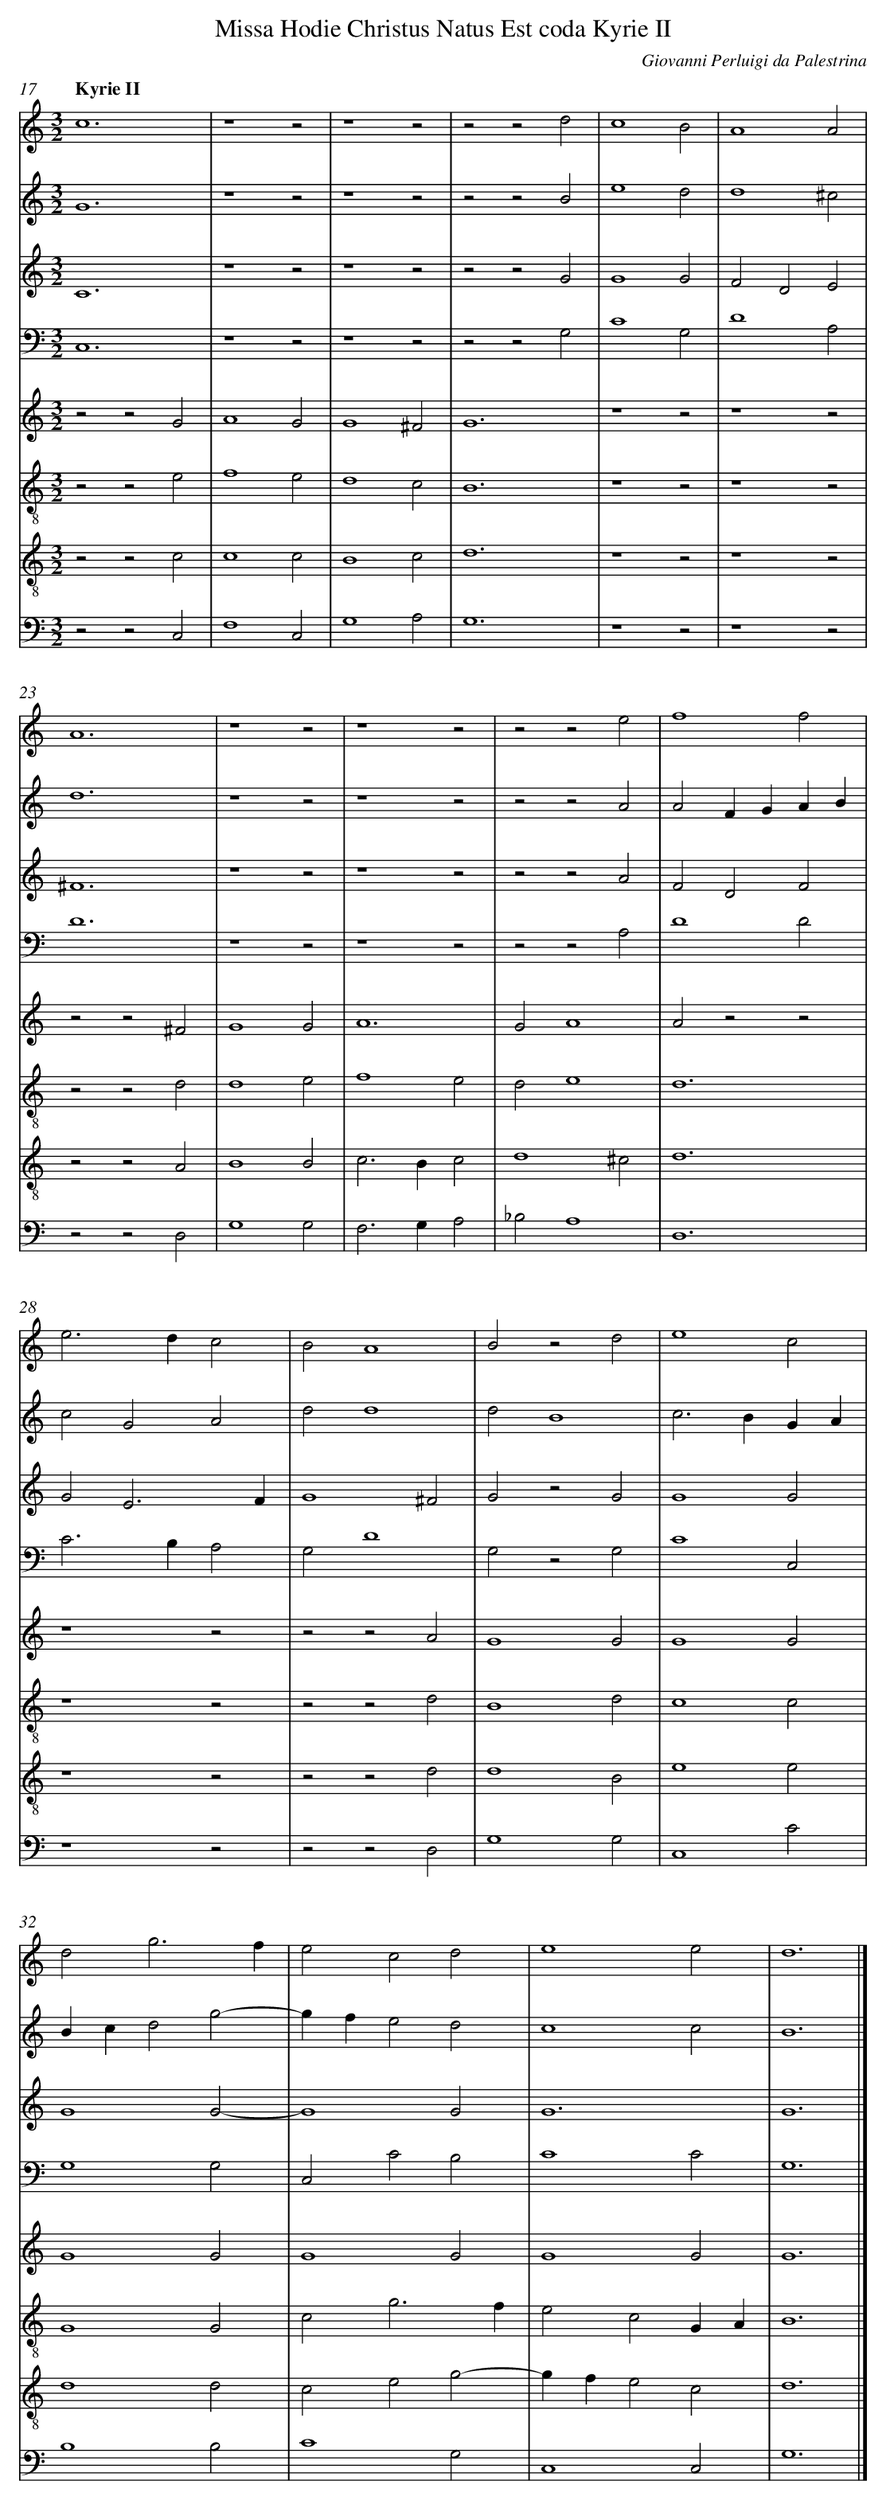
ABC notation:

X:1
T: Missa Hodie Christus Natus Est coda Kyrie II
C: Giovanni Perluigi da Palestrina
L: 1/4
M: 3/2
Q: "Kyrie II"
V: 1 clef=treble
V: 2 clef=treble
V: 3 clef=treble
V: 4 clef=bass
V: 5 clef=treble
V: 6 clef=treble-8
V: 7 clef=treble-8
V: 8 clef=bass
K: C
[V:1] c6 |
[V:2] G6 |
[V:3] C6 |
[V:4] C,6 |
[V:5] z2z2G2 |
[V:6] z2z2e2 |
[V:7] z2z2c2 |
[V:8] z2z2C,2 |
[V:1] z4z2 |
[V:2] z4z2 |
[V:3] z4z2 |
[V:4] z4z2 |
[V:5] A4G2 |
[V:6] f4e2 |
[V:7] c4c2 |
[V:8] F,4C,2 |
[V:1] z4z2 |
[V:2] z4z2 |
[V:3] z4z2 |
[V:4] z4z2 |
[V:5] G4^F2 |
[V:6] d4c2 |
[V:7] B4c2 |
[V:8] G,4A,2 |
[V:1] z2z2d2 |
[V:2] z2z2B2 |
[V:3] z2z2G2 |
[V:4] z2z2G,2 |
[V:5] G6 |
[V:6] B6 |
[V:7] d6 |
[V:8] G,6 |
[V:1] c4B2 |
[V:2] e4d2 |
[V:3] G4G2 |
[V:4] C4G,2 |
[V:5] z4z2 |
[V:6] z4z2 |
[V:7] z4z2 |
[V:8] z4z2 |
[V:1] A4A2 |
[V:2] d4^c2 |
[V:3] F2D2E2 |
[V:4] D4A,2 |
[V:5] z4z2 |
[V:6] z4z2 |
[V:7] z4z2 |
[V:8] z4z2 |
[V:1] A6 |
[V:2] d6 |
[V:3] ^F6 |
[V:4] D6 |
[V:5] z2z2^F2 |
[V:6] z2z2d2 |
[V:7] z2z2A2 |
[V:8] z2z2D,2 |
[V:1] z4z2 |
[V:2] z4z2 |
[V:3] z4z2 |
[V:4] z4z2 |
[V:5] G4G2 |
[V:6] d4e2 |
[V:7] B4B2 |
[V:8] G,4G,2 |
[V:1] z4z2 |
[V:2] z4z2 |
[V:3] z4z2 |
[V:4] z4z2 |
[V:5] A6 |
[V:6] f4e2 |
[V:7] c2>B2c2 |
[V:8] F,2>G,2A,2 |
[V:1] z2z2e2 |
[V:2] z2z2A2 |
[V:3] z2z2A2 |
[V:4] z2z2A,2 |
[V:5] G2A4 |
[V:6] d2e4 |
[V:7] d4^c2 |
[V:8] _B,2A,4 |
[V:1] f4f2 |
[V:2] A2FGAB |
[V:3] F2D2F2 |
[V:4] D4D2 |
[V:5] A2z2z2 |
[V:6] d6 |
[V:7] d6 |
[V:8] D,6 |
[V:1] e2>d2c2 |
[V:2] c2G2A2 |
[V:3] G2E3F |
[V:4] C2>B,2A,2 |
[V:5] z4z2 |
[V:6] z4z2 |
[V:7] z4z2 |
[V:8] z4z2 |
[V:1] B2A4 |
[V:2] d2d4 |
[V:3] G4^F2 |
[V:4] G,2D4 |
[V:5] z2z2A2 |
[V:6] z2z2d2 |
[V:7] z2z2d2 |
[V:8] z2z2D,2 |
[V:1] B2z2d2 |
[V:2] d2B4 |
[V:3] G2z2G2 |
[V:4] G,2z2G,2 |
[V:5] G4G2 |
[V:6] B4d2 |
[V:7] d4B2 |
[V:8] G,4G,2 |
[V:1] e4c2 |
[V:2] c2>B2GA |
[V:3] G4G2 |
[V:4] C4C,2 |
[V:5] G4G2 |
[V:6] c4c2 |
[V:7] e4e2 |
[V:8] C,4C2 |
[V:1] d2g3f |
[V:2] Bcd2g2- |
[V:3] G4G2- |
[V:4] G,4G,2 |
[V:5] G4G2 |
[V:6] G4G2 |
[V:7] d4d2 |
[V:8] B,4B,2 |
[V:1] e2c2d2 |
[V:2] gfe2d2 |
[V:3] G4G2 |
[V:4] C,2C2B,2 |
[V:5] G4G2 |
[V:6] c2g3f |
[V:7] c2e2g2- |
[V:8] C4G,2 |
[V:1] e4e2 |
[V:2] c4c2 |
[V:3] G6 |
[V:4] C4C2 |
[V:5] G4G2 |
[V:6] e2c2GA |
[V:7] gfe2c2 |
[V:8] C,4C,2 |
[V:1] d6 |]
[V:2] B6 |]
[V:3] G6 |]
[V:4] G,6 |]
[V:5] G6 |]
[V:6] B6 |]
[V:7] d6 |]
[V:8] G,6 |]
